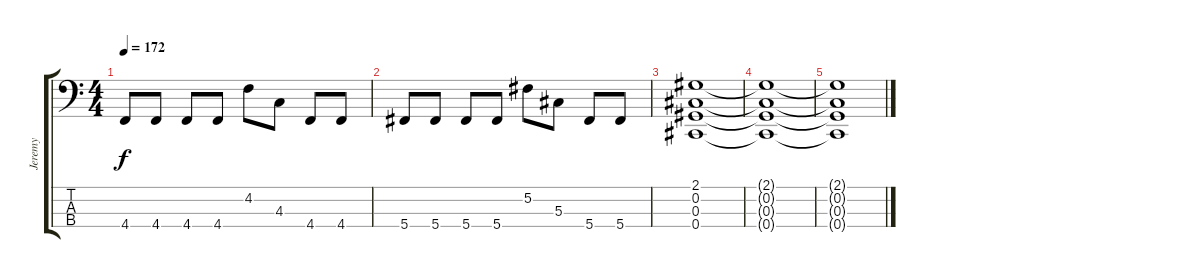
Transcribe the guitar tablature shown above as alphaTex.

\track ("Jeremy" "Jeremy") {instrument electricbassfinger}
\staff {score tabs}
\tuning (Gb2 Db2 Ab1 Db1) {hide}
\ts (4 4)
\tempo 172
\clef f4
\ks c
4.4.8{dy f} 4.4.8 4.4.8 4.4.8 4.2.8 4.3.8 4.4.8 4.4.8 |
5.4.8 5.4.8 5.4.8 5.4.8 5.2.8 5.3.8 5.4.8 5.4.8 |
(2.1 0.2 0.3 0.4).1 |
(2.1{t} 0.2{t} 0.3{t} 0.4{t}).1 |
(2.1{t} 0.2{t} 0.3{t} 0.4{t}).1
